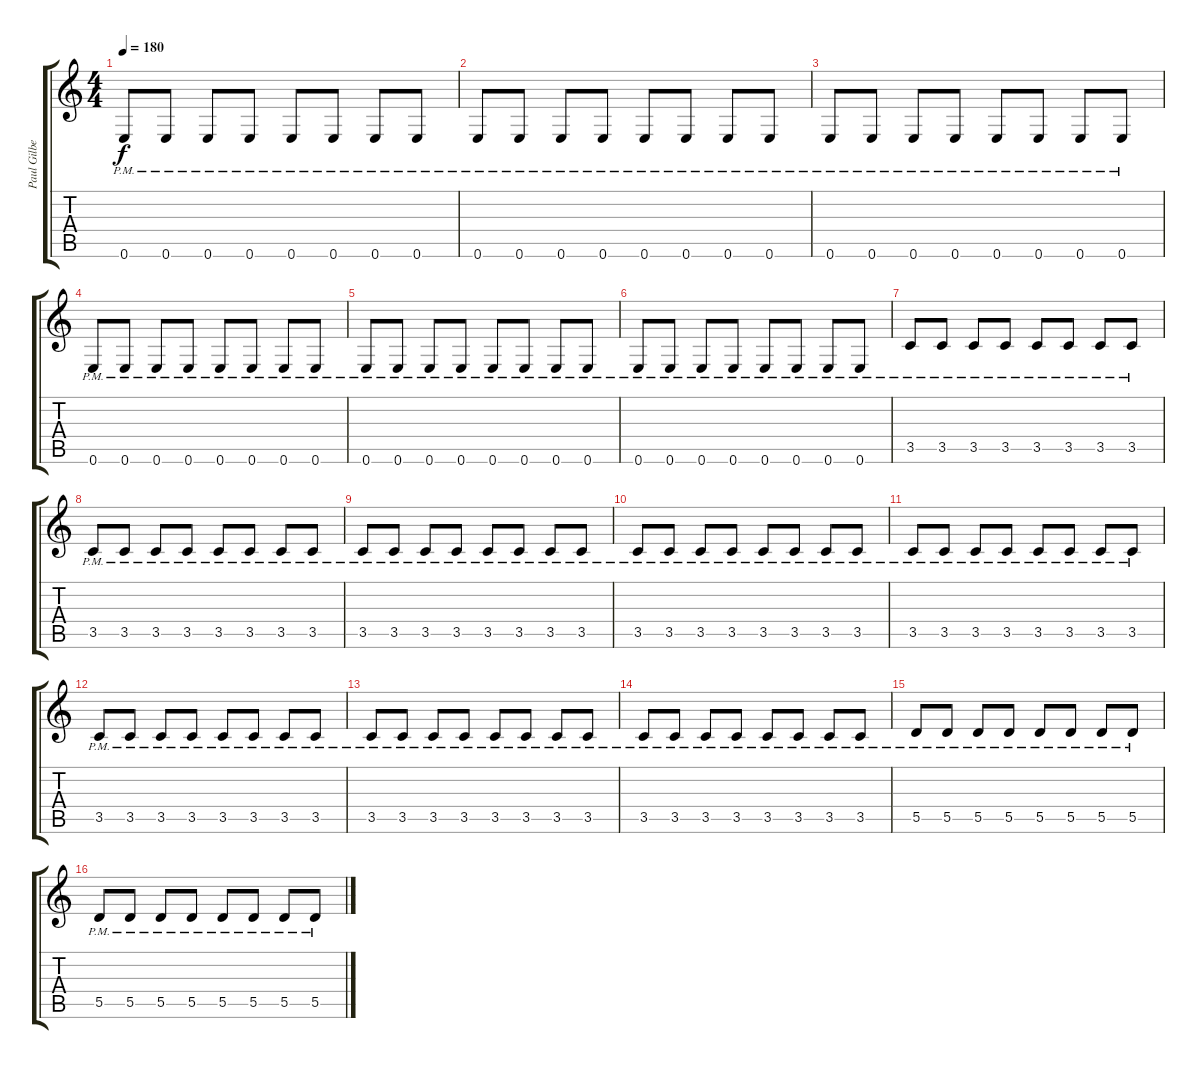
\track ("Paul Gilbert 2" "Paul Gilbe") {instrument overdrivenguitar}
\staff {score tabs}
\tuning (E4 B3 G3 D3 A2 E2) {hide}
\ts (4 4)
\tempo 180
\clef g2
\ks c
0.6{pm}.8{dy f} 0.6{pm}.8 0.6{pm}.8 0.6{pm}.8 0.6{pm}.8 0.6{pm}.8 0.6{pm}.8 0.6{pm}.8 |
0.6{pm}.8 0.6{pm}.8 0.6{pm}.8 0.6{pm}.8 0.6{pm}.8 0.6{pm}.8 0.6{pm}.8 0.6{pm}.8 |
0.6{pm}.8 0.6{pm}.8 0.6{pm}.8 0.6{pm}.8 0.6{pm}.8 0.6{pm}.8 0.6{pm}.8 0.6{pm}.8 |
0.6{pm}.8 0.6{pm}.8 0.6{pm}.8 0.6{pm}.8 0.6{pm}.8 0.6{pm}.8 0.6{pm}.8 0.6{pm}.8 |
0.6{pm}.8 0.6{pm}.8 0.6{pm}.8 0.6{pm}.8 0.6{pm}.8 0.6{pm}.8 0.6{pm}.8 0.6{pm}.8 |
0.6{pm}.8 0.6{pm}.8 0.6{pm}.8 0.6{pm}.8 0.6{pm}.8 0.6{pm}.8 0.6{pm}.8 0.6{pm}.8 |
3.5{pm}.8 3.5{pm}.8 3.5{pm}.8 3.5{pm}.8 3.5{pm}.8 3.5{pm}.8 3.5{pm}.8 3.5{pm}.8 |
3.5{pm}.8 3.5{pm}.8 3.5{pm}.8 3.5{pm}.8 3.5{pm}.8 3.5{pm}.8 3.5{pm}.8 3.5{pm}.8 |
3.5{pm}.8 3.5{pm}.8 3.5{pm}.8 3.5{pm}.8 3.5{pm}.8 3.5{pm}.8 3.5{pm}.8 3.5{pm}.8 |
3.5{pm}.8 3.5{pm}.8 3.5{pm}.8 3.5{pm}.8 3.5{pm}.8 3.5{pm}.8 3.5{pm}.8 3.5{pm}.8 |
3.5{pm}.8 3.5{pm}.8 3.5{pm}.8 3.5{pm}.8 3.5{pm}.8 3.5{pm}.8 3.5{pm}.8 3.5{pm}.8 |
3.5{pm}.8 3.5{pm}.8 3.5{pm}.8 3.5{pm}.8 3.5{pm}.8 3.5{pm}.8 3.5{pm}.8 3.5{pm}.8 |
3.5{pm}.8 3.5{pm}.8 3.5{pm}.8 3.5{pm}.8 3.5{pm}.8 3.5{pm}.8 3.5{pm}.8 3.5{pm}.8 |
3.5{pm}.8 3.5{pm}.8 3.5{pm}.8 3.5{pm}.8 3.5{pm}.8 3.5{pm}.8 3.5{pm}.8 3.5{pm}.8 |
5.5{pm}.8 5.5{pm}.8 5.5{pm}.8 5.5{pm}.8 5.5{pm}.8 5.5{pm}.8 5.5{pm}.8 5.5{pm}.8 |
5.5{pm}.8 5.5{pm}.8 5.5{pm}.8 5.5{pm}.8 5.5{pm}.8 5.5{pm}.8 5.5{pm}.8 5.5{pm}.8
